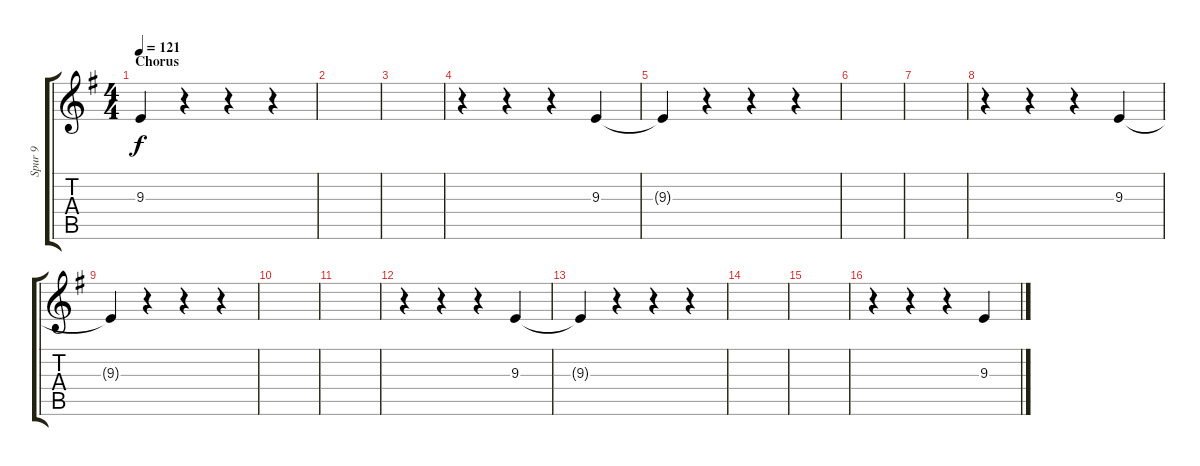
\track ("Spur 9" "Spur 9") {instrument reversecymbal}
\staff {score tabs}
\tuning (E4 B3 G3 D3 A2 E2) {hide}
\ts (4 4)
\section ("" "Chorus")
\tempo 121
\clef g2
\ks g
9.3{t}.4{dy f} r.4 r.4 r.4 |
|
|
r.4 r.4 r.4 9.3.4 |
9.3{t}.4 r.4 r.4 r.4 |
|
|
r.4 r.4 r.4 9.3.4 |
9.3{t}.4 r.4 r.4 r.4 |
|
|
r.4 r.4 r.4 9.3.4 |
9.3{t}.4 r.4 r.4 r.4 |
|
|
r.4 r.4 r.4 9.3.4
